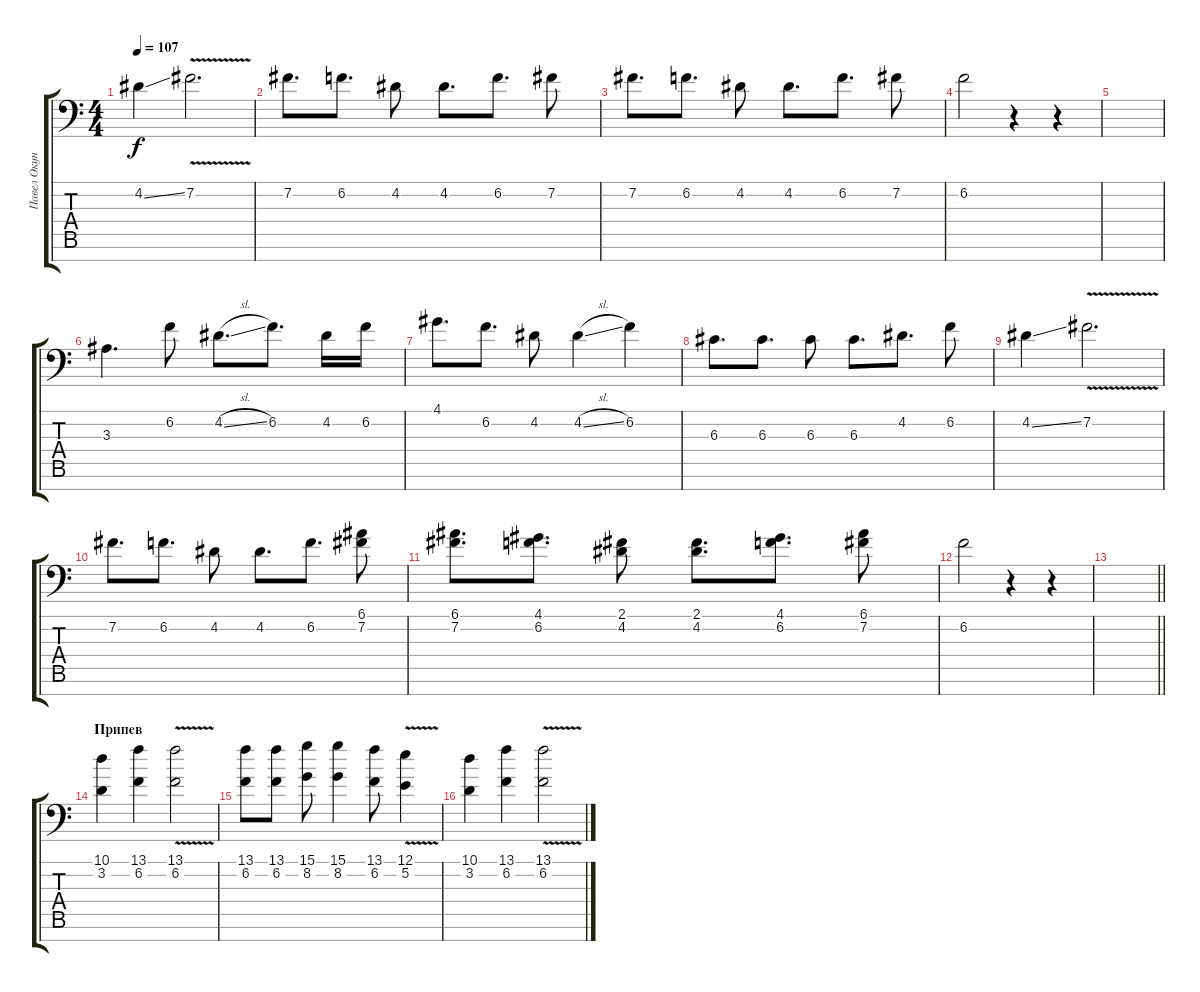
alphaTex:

\track ("Павел Окунев" "Павел Окун") {instrument lead2sawtooth}
\staff {score tabs}
\tuning (E4 B3 G3 D3 A2 E2 C-1) {hide}
\ts (4 4)
\tempo 107
\clef f4
\ks c
4.2{ss}.4{dy f} 7.2{v}.2{d} |
7.2.8{d} 6.2.8{d} 4.2.8 4.2.8{d} 6.2.8{d} 7.2.8 |
7.2.8{d} 6.2.8{d} 4.2.8 4.2.8{d} 6.2.8{d} 7.2.8 |
6.2.2 r.4 r.4 |
|
3.3.4{d} 6.2.8 4.2{sl}.8{d} 6.2.8{d} 4.2.16 6.2.16 |
4.1.8{d} 6.2.8{d} 4.2.8 4.2{sl}.4 6.2.4 |
6.3.8{d} 6.3.8{d} 6.3.8 6.3.8{d} 4.2.8{d} 6.2.8 |
4.2{ss}.4 7.2{v}.2{d} |
7.2.8{d} 6.2.8{d} 4.2.8 4.2.8{d} 6.2.8{d} (6.1 7.2).8 |
(6.1 7.2).8{d} (4.1 6.2).8{d} (2.1 4.2).8 (2.1 4.2).8{d} (4.1 6.2).8{d} (6.1 7.2).8 |
6.2.2 r.4 r.4 |
\barLineRight lightlight
|
\section ("" "Припев")
(10.1 3.2).4 (13.1 6.2).4 (13.1{v} 6.2{v}).2 |
(13.1 6.2).8 (13.1 6.2).8 (15.1 8.2).8 (15.1 8.2).4 (13.1 6.2).8 (12.1{v} 5.2{v}).4 |
(10.1 3.2).4 (13.1 6.2).4 (13.1{v} 6.2{v}).2
